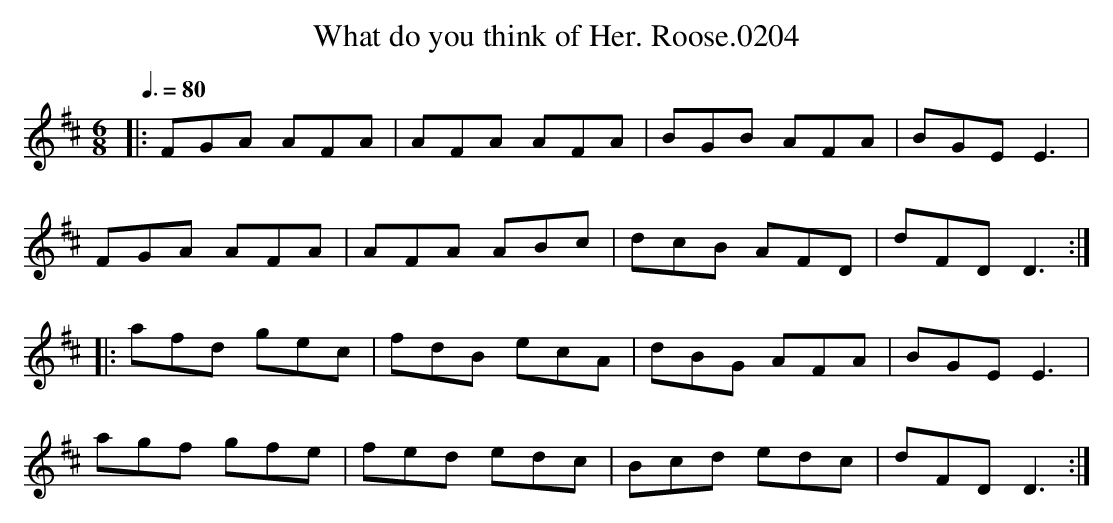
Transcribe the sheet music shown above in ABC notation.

X:1
T:What do you think of Her. Roose.0204
M:6/8
L:1/8
Q:3/8=80
K:D
|: FGA AFA | AFA AFA | BGB AFA | BGE E3 |
FGA AFA | AFA ABc | dcB AFD | dFD D3 :|
|: afd gec |fdB ecA | dBG AFA | BGE E3 |
agf gfe | fed edc  | Bcd edc | dFD D3 :|
